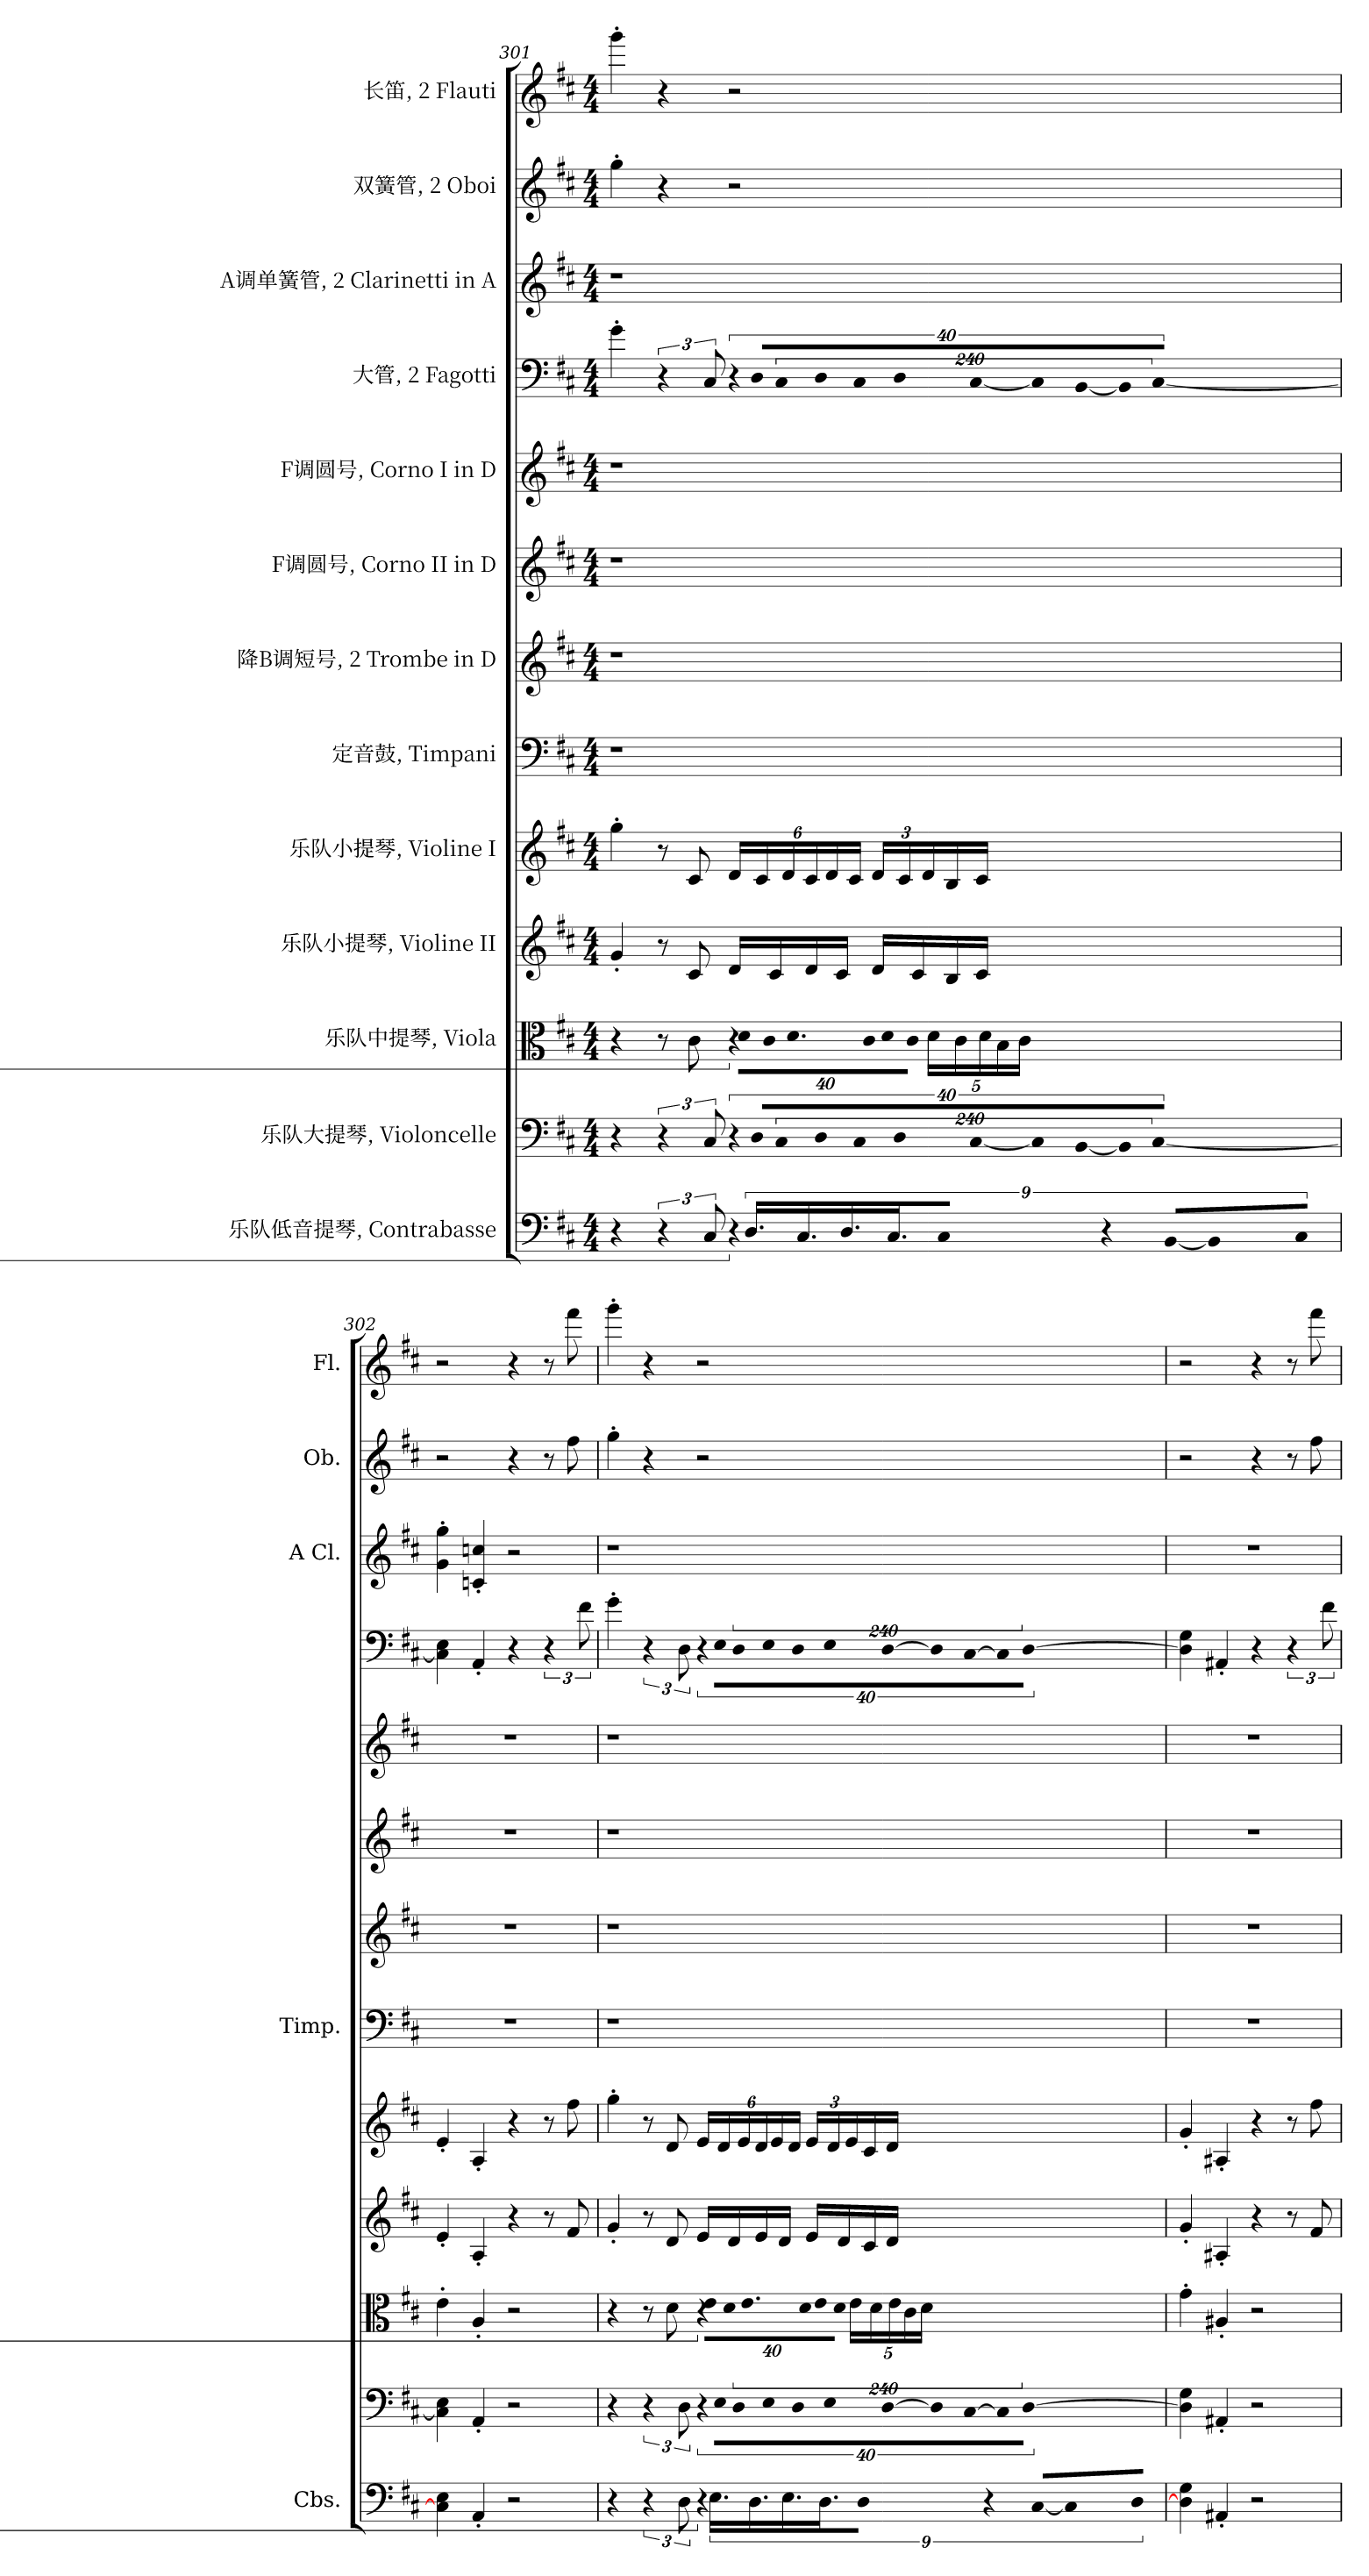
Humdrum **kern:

**kern	**kern	**kern	**kern	**kern	**kern	**kern	**kern	**kern	**kern	**kern	**kern	**kern
*part13	*part12	*part11	*part10	*part9	*part8	*part7	*part6	*part5	*part4	*part3	*part2	*part1
*staff13	*staff12	*staff11	*staff10	*staff9	*staff8	*staff7	*staff6	*staff5	*staff4	*staff3	*staff2	*staff1
*I"乐队低音提琴, Contrabasse	*I"乐队大提琴, Violoncelle	*I"乐队中提琴, Viola	*I"乐队小提琴, Violine II	*I"乐队小提琴, Violine I	*I"定音鼓, Timpani	*I"降B调短号, 2 Trombe in D	*I"F调圆号, Corno II in D	*I"F调圆号, Corno I in D	*I"大管, 2 Fagotti	*I"A调单簧管, 2 Clarinetti in A	*I"双簧管, 2 Oboi	*I"长笛, 2 Flauti
*I'Cbs.	*	*	*	*	*I'Timp.	*	*	*	*	*I'A Cl.	*I'Ob.	*I'Fl.
!!LO:PB:g=z
*clefF4	*clefF4	*clefC3	*clefG2	*clefG2	*clefF4	*clefG2	*clefG2	*clefG2	*clefF4	*clefG2	*clefG2	*clefG2
*ITrd7c12	*	*	*	*	*	*ITrd1c2	*ITrd4c7	*ITrd4c7	*	*ITrd2c3	*	*
*k[f#c#]	*k[f#c#]	*k[f#c#]	*k[f#c#]	*k[f#c#]	*k[f#c#]	*k[]	*k[f#]	*k[f#]	*k[f#c#]	*k[f#c#g#d#a#]	*k[f#c#]	*k[f#c#]
*M4/4	*M4/4	*M4/4	*M4/4	*M4/4	*M4/4	*M4/4	*M4/4	*M4/4	*M4/4	*M4/4	*M4/4	*M4/4
*MM278	*MM278	*MM278	*MM278	*MM278	*MM278	*MM278	*MM278	*MM278	*MM278	*MM278	*MM278	*MM278
=301	=301	=301	=301	=301	=301	=301	=301	=301	=301	=301	=301	=301
4r	4r	4r	4g'/	4gg'\	1r	1r	1r	1r	4g'\	1r	4gg'\	4ggg'\
*	*	*	*	*	*	*	*	*	*	*	*	*MM246
6r	6r	8r	8r	8r	.	.	.	.	6r	.	4r	4r
.	.	8c#\	8c#/	8c#/	.	.	.	.	.	.	.	.
12CC#/	12C#/	.	.	.	.	.	.	.	12C#/	.	.	.
!LO:N:vis=32	!LO:N:vis=32	!LO:N:vis=64	!	!	!	!	!	!	!	!	!	!
*	*	*	*	*Xbrackettup	*	*	*	*	*	*	*	*
*	*	*	*	*	*	*	*	*	*	*	*	*MM310
!	!	!	!	!	!	!	!	!	!LO:N:vis=32	!	!	!
1920%53r	640%23r	960%17r	16d/LL	24d/LL	.	.	.	.	640%23r	.	2r	2r
!	!	!LO:N:vis=32	!	!	!	!	!	!	!	!	!	!
.	.	640%23d\LLL	.	.	.	.	.	.	.	.	.	.
18.DD/LL	.	.	.	.	.	.	.	.	.	.	.	.
!	!LO:N:vis=32	!	!	!	!	!	!	!	!LO:N:vis=32	!	!	!
.	640%23D/KLL	.	.	.	.	.	.	.	640%23D/KLL	.	.	.
.	.	.	.	24c#/	.	.	.	.	.	.	.	.
!	!	!LO:N:vis=32	!	!	!	!	!	!	!	!	!	!
.	.	640%23c#\	.	.	.	.	.	.	.	.	.	.
.	.	.	16c#/	.	.	.	.	.	.	.	.	.
!	!LO:N:vis=16	!	!	!	!	!	!	!	!LO:N:vis=16	!	!	!
.	1920%137C#/	.	.	.	.	.	.	.	1920%137C#/	.	.	.
.	.	.	.	24d/	.	.	.	.	.	.	.	.
!	!	!LO:N:vis=32.	!	!	!	!	!	!	!	!	!	!
.	.	1920%103d\	.	.	.	.	.	.	.	.	.	.
18.CC#/	.	.	.	.	.	.	.	.	.	.	.	.
.	.	.	16d/	24c#/	.	.	.	.	.	.	.	.
!	!LO:N:vis=16	!LO:N:vis=32	!	!	!	!	!	!	!LO:N:vis=16	!	!	!
.	1920%137D/	640%23c#\	.	.	.	.	.	.	1920%137D/	.	.	.
.	.	.	.	24d/	.	.	.	.	.	.	.	.
!	!	!LO:N:vis=32	!	!	!	!	!	!	!	!	!	!
.	.	640%23d\	.	.	.	.	.	.	.	.	.	.
.	.	.	16c#/JJ	.	.	.	.	.	.	.	.	.
18.DD/	.	.	.	.	.	.	.	.	.	.	.	.
.	.	.	.	24c#/JJ	.	.	.	.	.	.	.	.
!	!LO:N:vis=16	!	!	!	!	!	!	!	!LO:N:vis=16	!	!	!
.	1920%137C#/	.	.	.	.	.	.	.	1920%137C#/	.	.	.
!	!	!LO:N:vis=32	!	!	!	!	!	!	!	!	!	!
.	.	640%23c#\JJJ	.	.	.	.	.	.	.	.	.	.
.	.	.	16d/LL	24d/LL	.	.	.	.	.	.	.	.
*	*	*Xbrackettup	*	*	*	*	*	*	*	*	*	*
.	.	20d\LL	.	.	.	.	.	.	.	.	.	.
18.CC#/	.	.	.	.	.	.	.	.	.	.	.	.
!	!LO:N:vis=32	!	!	!	!	!	!	!	!LO:N:vis=32	!	!	!
.	640%23D/L	.	.	.	.	.	.	.	640%23D/L	.	.	.
.	.	.	.	24c#/	.	.	.	.	.	.	.	.
.	.	20c#\	.	.	.	.	.	.	.	.	.	.
.	.	.	16c#/	.	.	.	.	.	.	.	.	.
!	!LO:N:vis=32	!	!	!	!	!	!	!	!LO:N:vis=32	!	!	!
.	[640%23C#/	.	.	.	.	.	.	.	[640%23C#/	.	.	.
.	.	.	.	24d/	.	.	.	.	.	.	.	.
.	.	20d\	.	.	.	.	.	.	.	.	.	.
!	!LO:N:vis=32	!	!	!	!	!	!	!	!LO:N:vis=32	!	!	!
.	640%23C#/]	.	.	.	.	.	.	.	640%23C#/]	.	.	.
!LO:N:vis=32	!	!	!	!	!	!	!	!	!	!	!	!
1920%53CC#/JJk	.	.	.	.	.	.	.	.	.	.	.	.
.	.	.	16B/	16B/	.	.	.	.	.	.	.	.
1920ryy	.	.	.	.	.	.	.	.	.	.	.	.
!LO:N:vis=32	!	!	!	!	!	!	!	!	!	!	!	!
1920%53r	.	.	.	.	.	.	.	.	.	.	.	.
!	!LO:N:vis=32	!	!	!	!	!	!	!	!LO:N:vis=32	!	!	!
.	[640%23BB/	.	.	.	.	.	.	.	[640%23BB/	.	.	.
.	.	20B\	.	.	.	.	.	.	.	.	.	.
!LO:N:vis=32	!	!	!	!	!	!	!	!	!	!	!	!
[1920%53BBB/LLL	.	.	.	.	.	.	.	.	.	.	.	.
!	!LO:N:vis=32	!	!	!	!	!	!	!	!LO:N:vis=32	!	!	!
.	640%23BB/]	.	.	.	.	.	.	.	640%23BB/]	.	.	.
.	.	.	16c#/JJ	16c#/JJ	.	.	.	.	.	.	.	.
!LO:N:vis=32	!	!	!	!	!	!	!	!	!	!	!	!
1920%53BBB/]	.	.	.	.	.	.	.	.	.	.	.	.
.	.	20c#\JJ	.	.	.	.	.	.	.	.	.	.
!	!LO:N:vis=32	!	!	!	!	!	!	!	!LO:N:vis=32	!	!	!
.	[640%23C#/JJJ	.	.	.	.	.	.	.	[640%23C#/JJJ	.	.	.
1920ryy	.	.	.	.	.	.	.	.	.	.	.	.
!LO:N:vis=32	!	!	!	!	!	!	!	!	!	!	!	!
[1920%53CC#/JJJ	.	.	.	.	.	.	.	.	.	.	.	.
640ryy	.	.	640ryy	640ryy	640ryy	640ryy	640ryy	640ryy	.	640ryy	640ryy	640ryy
.	.	1920ryy	.	.	.	.	.	.	.	.	.	.
=302	=302	=302	=302	=302	=302	=302	=302	=302	=302	=302	=302	=302
*	*	*	*	*	*	*	*	*	*	*	*	*MM278
4CC#\] 4EE\	4C#\] 4E\	4e'\	4e'/	4e'/	1r	1r	1r	1r	4C#\] 4E\	4e\' 4ee\'	2r	2r
4AAA'/	4AA'/	4A'/	4A'/	4A'/	.	.	.	.	4AA'/	4An/' 4an/'	.	.
*	*	*	*	*	*	*	*	*	*	*	*	*MM257
2r	2r	2r	4r	4r	.	.	.	.	4r	2r	4r	4r
*	*	*	*	*	*	*	*	*	*	*	*	*MM309
.	.	.	8r	8r	.	.	.	.	6r	.	8r	8r
.	.	.	8f#/	8ff#\	.	.	.	.	.	.	8ff#\	8fff#\
.	.	.	.	.	.	.	.	.	12f#\	.	.	.
!!LO:PB:g=z
=303	=303	=303	=303	=303	=303	=303	=303	=303	=303	=303	=303	=303
*	*	*	*	*	*	*	*	*	*	*	*	*MM278
4r	4r	4r	4g'/	4gg'\	1r	1r	1r	1r	4g'\	1r	4gg'\	4ggg'\
*	*	*	*	*	*	*	*	*	*	*	*	*MM250
6r	6r	8r	8r	8r	.	.	.	.	6r	.	4r	4r
.	.	8d\	8d/	8d/	.	.	.	.	.	.	.	.
12DD\	12D\	.	.	.	.	.	.	.	12D\	.	.	.
!LO:N:vis=32	!LO:N:vis=32	!	!	!	!	!	!	!	!	!	!	!
*	*	*brackettup	*	*	*	*	*	*	*	*	*	*
*	*	*	*	*	*	*	*	*	*	*	*	*MM310
!	!	!LO:N:vis=64	!	!	!	!	!	!	!LO:N:vis=32	!	!	!
1920%53r	640%23r	960%17r	16e/LL	24e/LL	.	.	.	.	640%23r	.	2r	2r
!	!	!LO:N:vis=32	!	!	!	!	!	!	!	!	!	!
.	.	640%23e\LLL	.	.	.	.	.	.	.	.	.	.
18.EE\LL	.	.	.	.	.	.	.	.	.	.	.	.
!	!LO:N:vis=32	!	!	!	!	!	!	!	!LO:N:vis=32	!	!	!
.	640%23E\KLL	.	.	.	.	.	.	.	640%23E\KLL	.	.	.
.	.	.	.	24d/	.	.	.	.	.	.	.	.
!	!	!LO:N:vis=32	!	!	!	!	!	!	!	!	!	!
.	.	640%23d\	.	.	.	.	.	.	.	.	.	.
.	.	.	16d/	.	.	.	.	.	.	.	.	.
!	!LO:N:vis=16	!	!	!	!	!	!	!	!LO:N:vis=16	!	!	!
.	1920%137D\	.	.	.	.	.	.	.	1920%137D\	.	.	.
.	.	.	.	24e/	.	.	.	.	.	.	.	.
!	!	!LO:N:vis=32.	!	!	!	!	!	!	!	!	!	!
.	.	1920%103e\	.	.	.	.	.	.	.	.	.	.
18.DD\	.	.	.	.	.	.	.	.	.	.	.	.
.	.	.	16e/	24d/	.	.	.	.	.	.	.	.
!	!LO:N:vis=16	!LO:N:vis=32	!	!	!	!	!	!	!LO:N:vis=16	!	!	!
.	1920%137E\	640%23d\	.	.	.	.	.	.	1920%137E\	.	.	.
.	.	.	.	24e/	.	.	.	.	.	.	.	.
!	!	!LO:N:vis=32	!	!	!	!	!	!	!	!	!	!
.	.	640%23e\	.	.	.	.	.	.	.	.	.	.
.	.	.	16d/JJ	.	.	.	.	.	.	.	.	.
18.EE\	.	.	.	.	.	.	.	.	.	.	.	.
.	.	.	.	24d/JJ	.	.	.	.	.	.	.	.
!	!LO:N:vis=16	!	!	!	!	!	!	!	!LO:N:vis=16	!	!	!
.	1920%137D\	.	.	.	.	.	.	.	1920%137D\	.	.	.
!	!	!LO:N:vis=32	!	!	!	!	!	!	!	!	!	!
.	.	640%23d\JJJ	.	.	.	.	.	.	.	.	.	.
.	.	.	16e/LL	24e/LL	.	.	.	.	.	.	.	.
*	*	*Xbrackettup	*	*	*	*	*	*	*	*	*	*
.	.	20e\LL	.	.	.	.	.	.	.	.	.	.
18.DD\	.	.	.	.	.	.	.	.	.	.	.	.
!	!LO:N:vis=32	!	!	!	!	!	!	!	!LO:N:vis=32	!	!	!
.	640%23E\L	.	.	.	.	.	.	.	640%23E\L	.	.	.
.	.	.	.	24d/	.	.	.	.	.	.	.	.
.	.	20d\	.	.	.	.	.	.	.	.	.	.
.	.	.	16d/	.	.	.	.	.	.	.	.	.
!	!LO:N:vis=32	!	!	!	!	!	!	!	!LO:N:vis=32	!	!	!
.	[640%23D\	.	.	.	.	.	.	.	[640%23D\	.	.	.
.	.	.	.	24e/	.	.	.	.	.	.	.	.
.	.	20e\	.	.	.	.	.	.	.	.	.	.
!	!LO:N:vis=32	!	!	!	!	!	!	!	!LO:N:vis=32	!	!	!
.	640%23D\]	.	.	.	.	.	.	.	640%23D\]	.	.	.
!LO:N:vis=32	!	!	!	!	!	!	!	!	!	!	!	!
1920%53DD\JJk	.	.	.	.	.	.	.	.	.	.	.	.
.	.	.	16c#/	16c#/	.	.	.	.	.	.	.	.
1920ryy	.	.	.	.	.	.	.	.	.	.	.	.
!LO:N:vis=32	!	!	!	!	!	!	!	!	!	!	!	!
1920%53r	.	.	.	.	.	.	.	.	.	.	.	.
!	!LO:N:vis=32	!	!	!	!	!	!	!	!LO:N:vis=32	!	!	!
.	[640%23C#\	.	.	.	.	.	.	.	[640%23C#\	.	.	.
.	.	20c#\	.	.	.	.	.	.	.	.	.	.
!LO:N:vis=32	!	!	!	!	!	!	!	!	!	!	!	!
[1920%53CC#/LLL	.	.	.	.	.	.	.	.	.	.	.	.
!	!LO:N:vis=32	!	!	!	!	!	!	!	!LO:N:vis=32	!	!	!
.	640%23C#\]	.	.	.	.	.	.	.	640%23C#\]	.	.	.
.	.	.	16d/JJ	16d/JJ	.	.	.	.	.	.	.	.
!LO:N:vis=32	!	!	!	!	!	!	!	!	!	!	!	!
1920%53CC#/]	.	.	.	.	.	.	.	.	.	.	.	.
.	.	20d\JJ	.	.	.	.	.	.	.	.	.	.
!	!LO:N:vis=32	!	!	!	!	!	!	!	!LO:N:vis=32	!	!	!
.	[640%23D\JJJ	.	.	.	.	.	.	.	[640%23D\JJJ	.	.	.
1920ryy	.	.	.	.	.	.	.	.	.	.	.	.
!LO:N:vis=32	!	!	!	!	!	!	!	!	!	!	!	!
[1920%53DD/JJJ	.	.	.	.	.	.	.	.	.	.	.	.
640ryy	.	.	640ryy	640ryy	640ryy	640ryy	640ryy	640ryy	.	640ryy	640ryy	640ryy
.	.	1920ryy	.	.	.	.	.	.	.	.	.	.
=304	=304	=304	=304	=304	=304	=304	=304	=304	=304	=304	=304	=304
*	*	*	*	*	*	*	*	*	*	*	*	*MM278
4DD\] 4GG\	4D\] 4G\	4g'\	4g'/	4g'/	1r	1r	1r	1r	4D\] 4G\	1r	2r	2r
4AAA#X'/	4AA#X'/	4A#X'/	4A#X'/	4A#X'/	.	.	.	.	4AA#X'/	.	.	.
*	*	*	*	*	*	*	*	*	*	*	*	*MM257
2r	2r	2r	4r	4r	.	.	.	.	4r	.	4r	4r
*	*	*	*	*	*	*	*	*	*	*	*	*MM310
.	.	.	8r	8r	.	.	.	.	6r	.	8r	8r
.	.	.	8f#/	8ff#\	.	.	.	.	.	.	8ff#\	8fff#\
.	.	.	.	.	.	.	.	.	12f#\	.	.	.
=	=	=	=	=	=	=	=	=	=	=	=	=
*-	*-	*-	*-	*-	*-	*-	*-	*-	*-	*-	*-	*-
